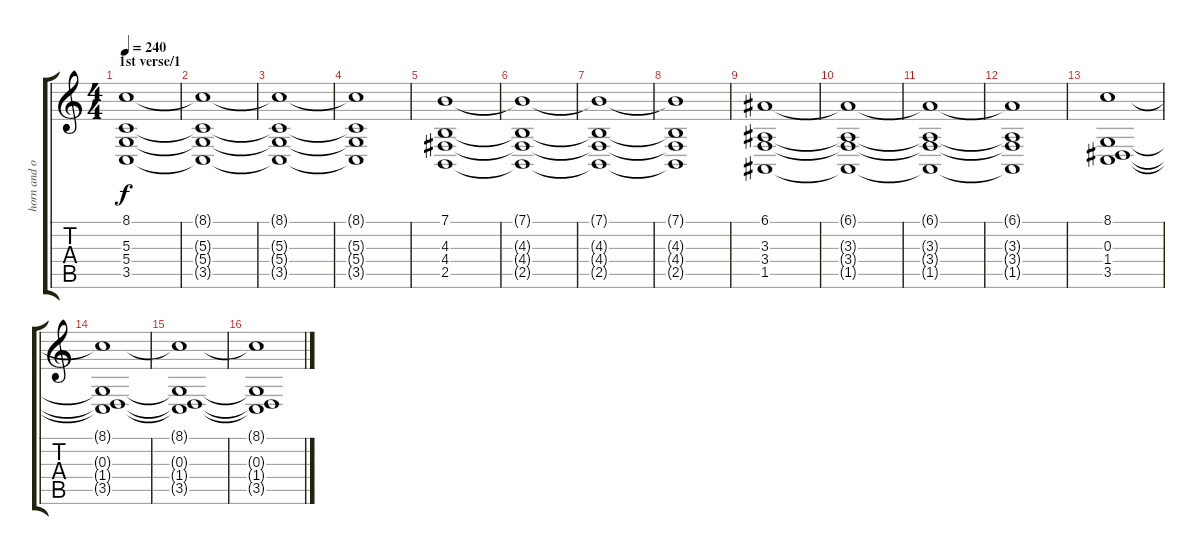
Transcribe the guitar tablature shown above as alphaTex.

\track ("horn and organ(alex stariopoli)" "horn and o") {instrument frenchhorn}
\staff {score tabs}
\tuning (E4 B3 G3 D3 A2 E2) {hide}
\ts (4 4)
\section ("" "1st verse/1")
\tempo 240
\clef g2
\ks c
(8.1 5.3 5.4 3.5).1{dy f instrument churchorgan} |
(8.1{t} 5.3{t} 5.4{t} 3.5{t}).1 |
(8.1{t} 5.3{t} 5.4{t} 3.5{t}).1 |
(8.1{t} 5.3{t} 5.4{t} 3.5{t}).1 |
(7.1 4.3 4.4 2.5).1{instrument churchorgan} |
(7.1{t} 4.3{t} 4.4{t} 2.5{t}).1 |
(7.1{t} 4.3{t} 4.4{t} 2.5{t}).1 |
(7.1{t} 4.3{t} 4.4{t} 2.5{t}).1 |
(6.1 3.3 3.4 1.5).1{instrument churchorgan} |
(6.1{t} 3.3{t} 3.4{t} 1.5{t}).1 |
(6.1{t} 3.3{t} 3.4{t} 1.5{t}).1 |
(6.1{t} 3.3{t} 3.4{t} 1.5{t}).1 |
(8.1 0.3 1.4 3.5).1{instrument churchorgan} |
(8.1{t} 0.3{t} 1.4{t} 3.5{t}).1 |
(8.1{t} 0.3{t} 1.4{t} 3.5{t}).1 |
(8.1{t} 0.3{t} 1.4{t} 3.5{t}).1
